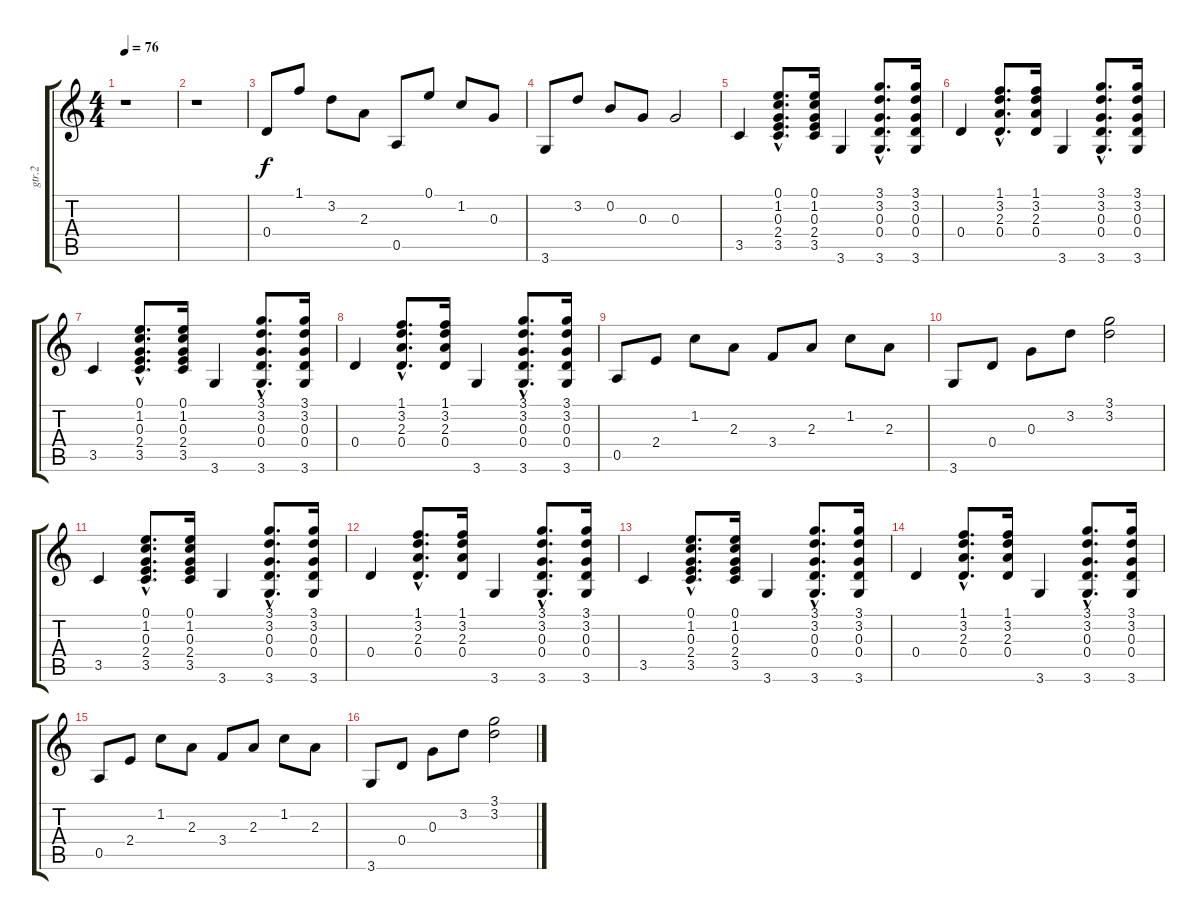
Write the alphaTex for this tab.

\track ("gtr.2" "gtr.2") {instrument acousticguitarsteel}
\staff {score tabs}
\tuning (E4 B3 G3 D3 A2 E2) {hide}
\ts (4 4)
\tempo 76
\clef g2
\ks c
r.1{dy f} |
r.1 |
0.4.8 1.1.8 3.2.8 2.3.8 0.5.8 0.1.8 1.2.8 0.3.8 |
3.6.8 3.2.8 0.2.8 0.3.8 0.3.2 |
3.5.4 (0.1{hac} 1.2{hac} 0.3{hac} 2.4{hac} 3.5{hac}).8{d} (0.1 1.2 0.3 2.4 3.5).16 3.6.4 (3.1{hac} 3.2{hac} 0.3{hac} 0.4{hac} 3.6{hac}).8{d} (3.1 3.2 0.3 0.4 3.6).16 |
0.4.4 (1.1{hac} 3.2{hac} 2.3{hac} 0.4{hac}).8{d} (1.1 3.2 2.3 0.4).16 3.6.4 (3.1{hac} 3.2{hac} 0.3{hac} 0.4{hac} 3.6{hac}).8{d} (3.1 3.2 0.3 0.4 3.6).16 |
3.5.4 (0.1{hac} 1.2{hac} 0.3{hac} 2.4{hac} 3.5{hac}).8{d} (0.1 1.2 0.3 2.4 3.5).16 3.6.4 (3.1{hac} 3.2{hac} 0.3{hac} 0.4{hac} 3.6{hac}).8{d} (3.1 3.2 0.3 0.4 3.6).16 |
0.4.4 (1.1{hac} 3.2{hac} 2.3{hac} 0.4{hac}).8{d} (1.1 3.2 2.3 0.4).16 3.6.4 (3.1{hac} 3.2{hac} 0.3{hac} 0.4{hac} 3.6{hac}).8{d} (3.1 3.2 0.3 0.4 3.6).16 |
0.5.8 2.4.8 1.2.8 2.3.8 3.4.8 2.3.8 1.2.8 2.3.8 |
3.6.8 0.4.8 0.3.8 3.2.8 (3.1 3.2).2 |
3.5.4 (0.1{hac} 1.2{hac} 0.3{hac} 2.4{hac} 3.5{hac}).8{d} (0.1 1.2 0.3 2.4 3.5).16 3.6.4 (3.1{hac} 3.2{hac} 0.3{hac} 0.4{hac} 3.6{hac}).8{d} (3.1 3.2 0.3 0.4 3.6).16 |
0.4.4 (1.1{hac} 3.2{hac} 2.3{hac} 0.4{hac}).8{d} (1.1 3.2 2.3 0.4).16 3.6.4 (3.1{hac} 3.2{hac} 0.3{hac} 0.4{hac} 3.6{hac}).8{d} (3.1 3.2 0.3 0.4 3.6).16 |
3.5.4 (0.1{hac} 1.2{hac} 0.3{hac} 2.4{hac} 3.5{hac}).8{d} (0.1 1.2 0.3 2.4 3.5).16 3.6.4 (3.1{hac} 3.2{hac} 0.3{hac} 0.4{hac} 3.6{hac}).8{d} (3.1 3.2 0.3 0.4 3.6).16 |
0.4.4 (1.1{hac} 3.2{hac} 2.3{hac} 0.4{hac}).8{d} (1.1 3.2 2.3 0.4).16 3.6.4 (3.1{hac} 3.2{hac} 0.3{hac} 0.4{hac} 3.6{hac}).8{d} (3.1 3.2 0.3 0.4 3.6).16 |
0.5.8 2.4.8 1.2.8 2.3.8 3.4.8 2.3.8 1.2.8 2.3.8 |
3.6.8 0.4.8 0.3.8 3.2.8 (3.1 3.2).2
